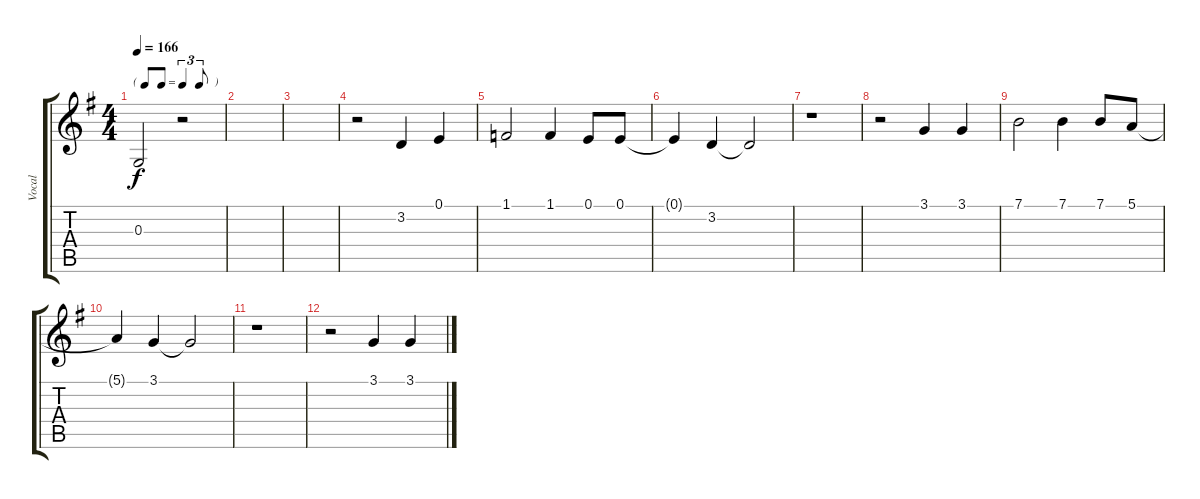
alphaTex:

\track ("Vocal" "Vocal") {instrument tuba}
\staff {score tabs}
\tuning (E4 B3 G3 D3 A2 E2) {hide}
\ts (4 4)
\tf triplet8th
\tempo 166
\clef g2
\ks g
0.3.2{dy f} r.2 |
|
|
r.2 3.2.4 0.1.4 |
1.1.2 1.1.4 0.1.8 0.1.8 |
0.1{t}.4 3.2.4 3.2{t}.2 |
r.1 |
r.2 3.1.4 3.1.4 |
7.1.2{volume 0} 7.1.4 7.1.8 5.1.8 |
5.1{t}.4 3.1.4 3.1{t}.2 |
r.1 |
r.2 3.1.4 3.1.4
